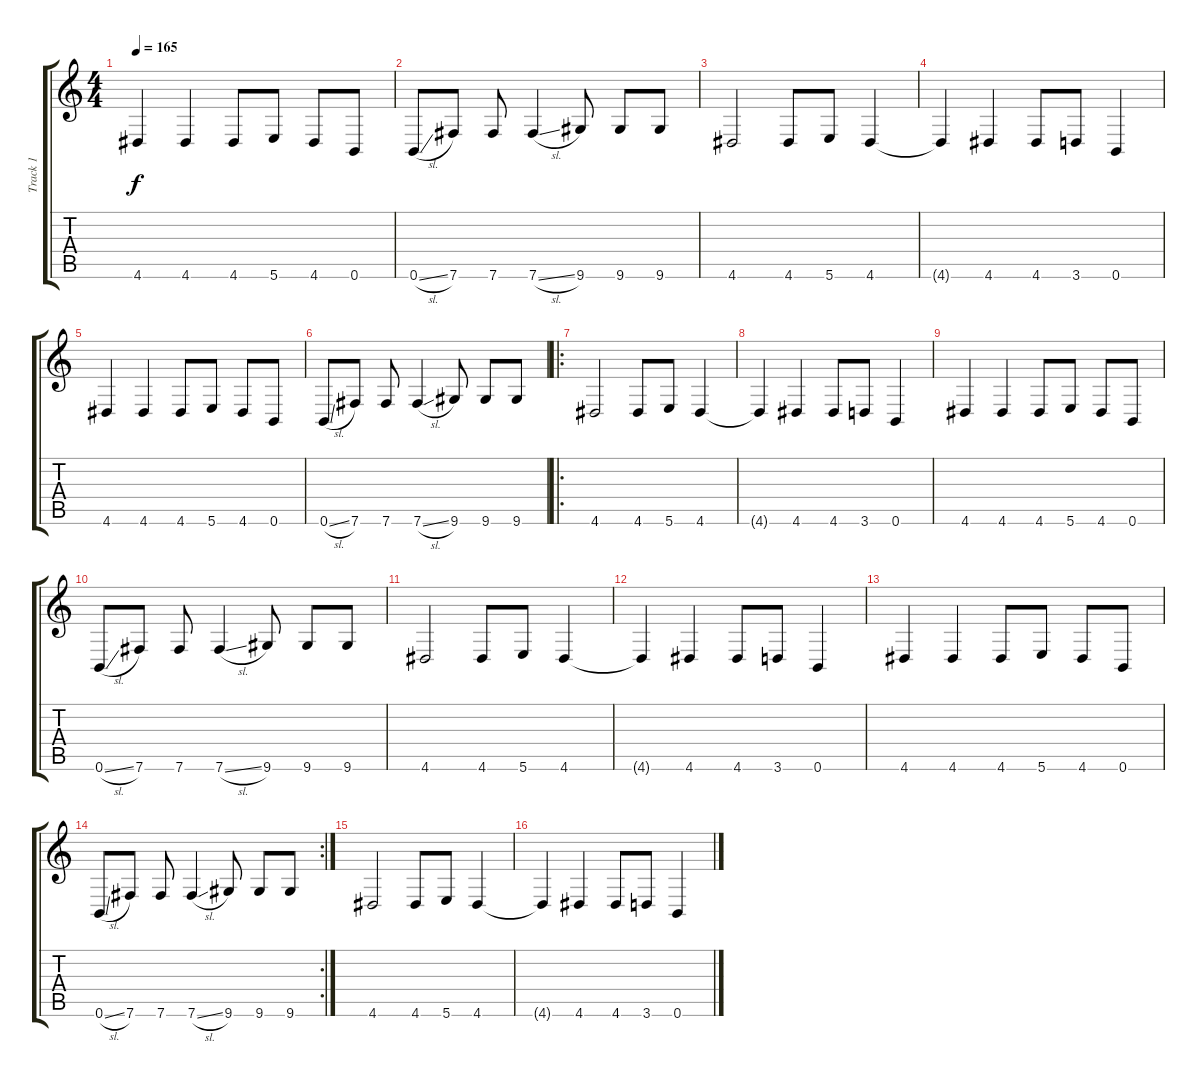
\track ("Track 1" "Track 1") {instrument distortionguitar}
\staff {score tabs}
\tuning (Db4 Ab3 E3 B2 Gb2 B1) {hide}
\ts (4 4)
\tempo 165
\clef g2
\ks c
4.6.4{dy f} 4.6.4 4.6.8 5.6.8 4.6.8 0.6.8 |
0.6{sl}.8 7.6.8 7.6.8 7.6{sl}.4 9.6.8 9.6.8 9.6.8 |
4.6.2 4.6.8 5.6.8 4.6.4 |
4.6{t}.4 4.6.4 4.6.8 3.6.8 0.6.4 |
4.6.4 4.6.4 4.6.8 5.6.8 4.6.8 0.6.8 |
0.6{sl}.8 7.6.8 7.6.8 7.6{sl}.4 9.6.8 9.6.8 9.6.8 |
\ro
4.6.2 4.6.8 5.6.8 4.6.4 |
4.6{t}.4 4.6.4 4.6.8 3.6.8 0.6.4 |
4.6.4 4.6.4 4.6.8 5.6.8 4.6.8 0.6.8 |
0.6{sl}.8 7.6.8 7.6.8 7.6{sl}.4 9.6.8 9.6.8 9.6.8 |
4.6.2 4.6.8 5.6.8 4.6.4 |
4.6{t}.4 4.6.4 4.6.8 3.6.8 0.6.4 |
4.6.4 4.6.4 4.6.8 5.6.8 4.6.8 0.6.8 |
\rc 2
0.6{sl}.8 7.6.8 7.6.8 7.6{sl}.4 9.6.8 9.6.8 9.6.8 |
4.6.2 4.6.8 5.6.8 4.6.4 |
4.6{t}.4 4.6.4 4.6.8 3.6.8 0.6.4
